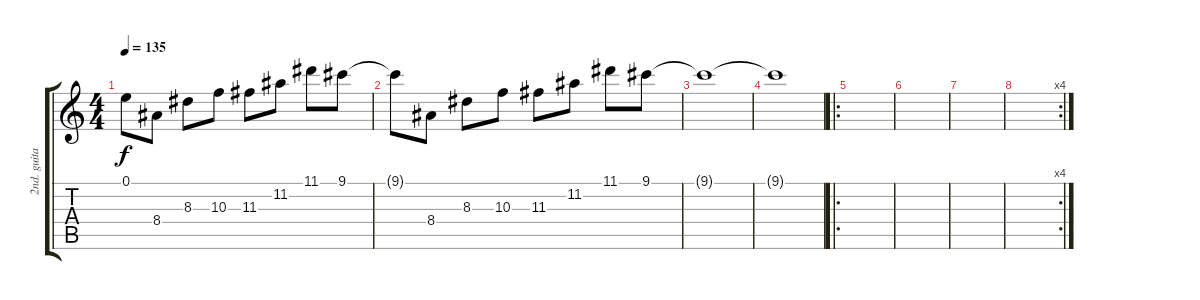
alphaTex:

\track ("2nd. guitar" "2nd. guita") {instrument distortionguitar}
\staff {score tabs}
\tuning (E4 B3 G3 D3 A2 E2) {hide}
\ts (4 4)
\tempo 135
\clef g2
\ks c
0.1.8{dy f} 8.4.8 8.3.8 10.3.8 11.3.8 11.2.8 11.1.8 9.1.8 |
9.1{t}.8 8.4.8 8.3.8 10.3.8 11.3.8 11.2.8 11.1.8 9.1.8 |
9.1{t}.1{volume 13} |
9.1{t}.1{volume 13} |
\ro
|
|
|
\rc 4
